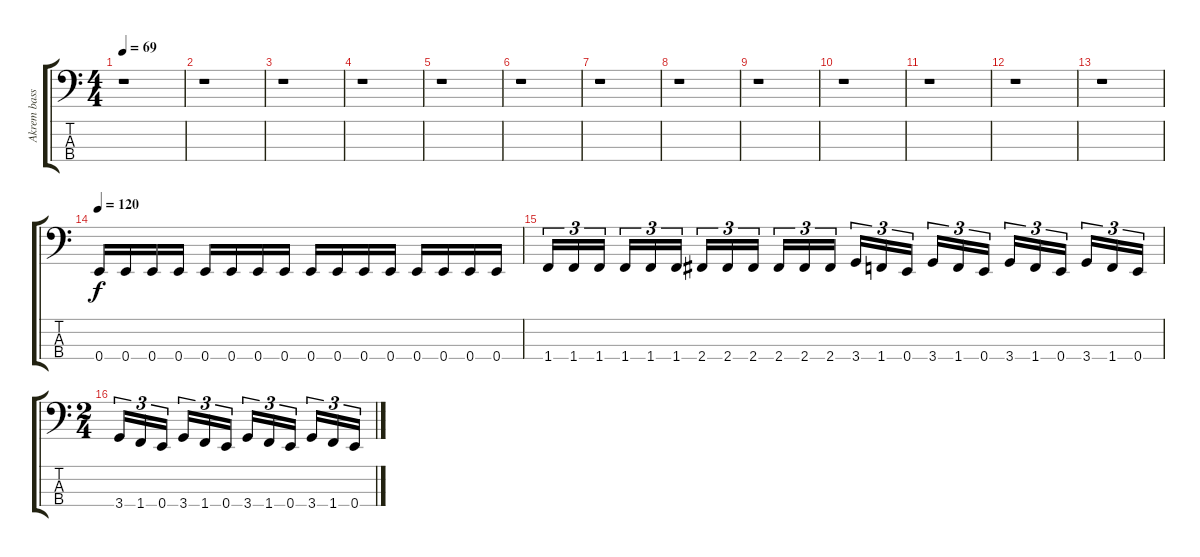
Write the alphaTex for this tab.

\track ("Akrem bass" "Akrem bass") {instrument electricbasspick}
\staff {score tabs}
\tuning (G2 D2 A1 E1) {hide}
\ts (4 4)
\tempo 69
\clef f4
\ks c
r.1{dy f} |
r.1 |
r.1 |
r.1 |
r.1 |
r.1 |
r.1 |
r.1 |
r.1 |
r.1 |
r.1 |
r.1 |
r.1 |
\tempo 120
0.4.16{volume 14 balance 8} 0.4.16 0.4.16 0.4.16 0.4.16 0.4.16 0.4.16 0.4.16 0.4.16 0.4.16 0.4.16 0.4.16 0.4.16 0.4.16 0.4.16 0.4.16 |
1.4.16{tu (3 2)} 1.4.16{tu (3 2)} 1.4.16{tu (3 2)} 1.4.16{tu (3 2)} 1.4.16{tu (3 2)} 1.4.16{tu (3 2)} 2.4.16{tu (3 2)} 2.4.16{tu (3 2)} 2.4.16{tu (3 2)} 2.4.16{tu (3 2)} 2.4.16{tu (3 2)} 2.4.16{tu (3 2)} 3.4.16{tu (3 2)} 1.4.16{tu (3 2)} 0.4.16{tu (3 2)} 3.4.16{tu (3 2)} 1.4.16{tu (3 2)} 0.4.16{tu (3 2)} 3.4.16{tu (3 2)} 1.4.16{tu (3 2)} 0.4.16{tu (3 2)} 3.4.16{tu (3 2)} 1.4.16{tu (3 2)} 0.4.16{tu (3 2)} |
\ts (2 4)
3.4.16{tu (3 2)} 1.4.16{tu (3 2)} 0.4.16{tu (3 2)} 3.4.16{tu (3 2)} 1.4.16{tu (3 2)} 0.4.16{tu (3 2)} 3.4.16{tu (3 2)} 1.4.16{tu (3 2)} 0.4.16{tu (3 2)} 3.4.16{tu (3 2)} 1.4.16{tu (3 2)} 0.4.16{tu (3 2)}
